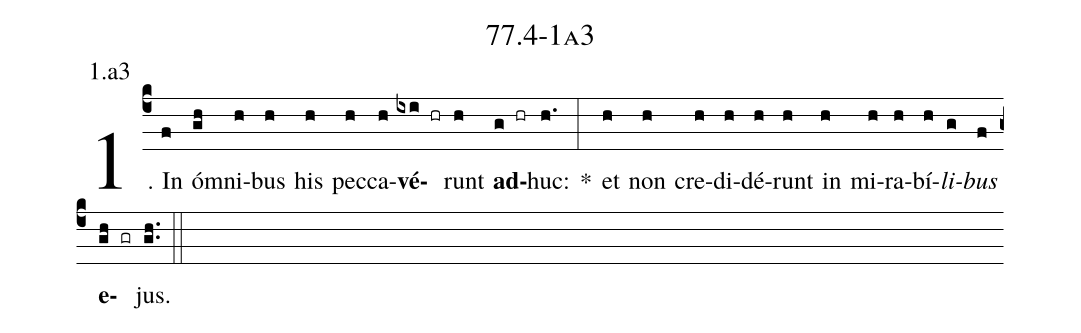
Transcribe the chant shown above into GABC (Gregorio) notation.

name: 77.4-1a3;
annotation: 1.a3;
%%
(c4)1. In(f) óm(gh)ni(h)bus(h) his(h) pec(h)ca(h)<b>vé</b>(ixi hr)runt(h) <b>ad</b>(g hr)huc:(h.) *(:) et(h) non(h) cre(h)di(h)dé(h)runt(h) in(h) mi(h)ra(h)bí(h)<i>li</i>(g)<i>bus</i>(f) <b>e</b>(gh gr)jus.(gh..) (::)


%E(h) u(h) o(g) u(f) a(gh) e.(gh..) (::)
